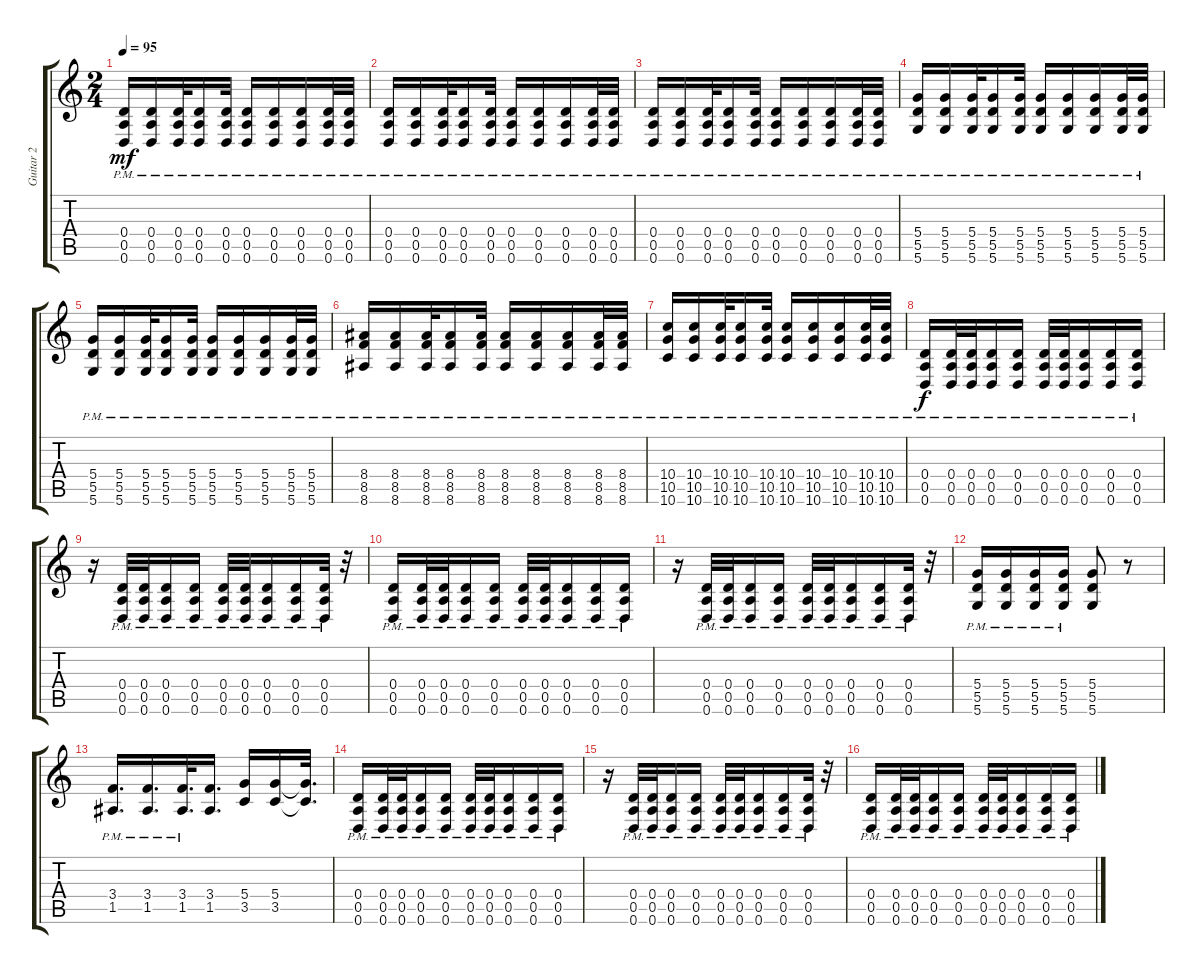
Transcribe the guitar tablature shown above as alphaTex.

\track ("Guitar 2" "Guitar 2") {instrument distortionguitar}
\staff {score tabs}
\tuning (E4 B3 G3 D3 A2 D2) {hide}
\ts (2 4)
\tempo 95
\clef g2
\ks c
(0.4{pm} 0.5{pm} 0.6{pm}).16{dy mf} (0.4{pm} 0.5{pm} 0.6{pm}).16 (0.4{pm} 0.5{pm} 0.6{pm}).32 (0.4{pm} 0.5{pm} 0.6{pm}).16 (0.4{pm} 0.5{pm} 0.6{pm}).32 (0.4{pm} 0.5{pm} 0.6{pm}).16 (0.4{pm} 0.5{pm} 0.6{pm}).16 (0.4{pm} 0.5{pm} 0.6{pm}).16 (0.4{pm} 0.5{pm} 0.6{pm}).32 (0.4{pm} 0.5{pm} 0.6{pm}).32 |
(0.4{pm} 0.5{pm} 0.6{pm}).16 (0.4{pm} 0.5{pm} 0.6{pm}).16 (0.4{pm} 0.5{pm} 0.6{pm}).32 (0.4{pm} 0.5{pm} 0.6{pm}).16 (0.4{pm} 0.5{pm} 0.6{pm}).32 (0.4{pm} 0.5{pm} 0.6{pm}).16 (0.4{pm} 0.5{pm} 0.6{pm}).16 (0.4{pm} 0.5{pm} 0.6{pm}).16 (0.4{pm} 0.5{pm} 0.6{pm}).32 (0.4{pm} 0.5{pm} 0.6{pm}).32 |
(0.4{pm} 0.5{pm} 0.6{pm}).16 (0.4{pm} 0.5{pm} 0.6{pm}).16 (0.4{pm} 0.5{pm} 0.6{pm}).32 (0.4{pm} 0.5{pm} 0.6{pm}).16 (0.4{pm} 0.5{pm} 0.6{pm}).32 (0.4{pm} 0.5{pm} 0.6{pm}).16 (0.4{pm} 0.5{pm} 0.6{pm}).16 (0.4{pm} 0.5{pm} 0.6{pm}).16 (0.4{pm} 0.5{pm} 0.6{pm}).32 (0.4{pm} 0.5{pm} 0.6{pm}).32 |
(5.4{pm} 5.5{pm} 5.6{pm}).16 (5.4{pm} 5.5{pm} 5.6{pm}).16 (5.4{pm} 5.5{pm} 5.6{pm}).32 (5.4{pm} 5.5{pm} 5.6{pm}).16 (5.4{pm} 5.5{pm} 5.6{pm}).32 (5.4{pm} 5.5{pm} 5.6{pm}).16 (5.4{pm} 5.5{pm} 5.6{pm}).16 (5.4{pm} 5.5{pm} 5.6{pm}).16 (5.4{pm} 5.5{pm} 5.6{pm}).32 (5.4{pm} 5.5{pm} 5.6{pm}).32 |
(5.4{pm} 5.5{pm} 5.6{pm}).16 (5.4{pm} 5.5{pm} 5.6{pm}).16 (5.4{pm} 5.5{pm} 5.6{pm}).32 (5.4{pm} 5.5{pm} 5.6{pm}).16 (5.4{pm} 5.5{pm} 5.6{pm}).32 (5.4{pm} 5.5{pm} 5.6{pm}).16 (5.4{pm} 5.5{pm} 5.6{pm}).16 (5.4{pm} 5.5{pm} 5.6{pm}).16 (5.4{pm} 5.5{pm} 5.6{pm}).32 (5.4{pm} 5.5{pm} 5.6{pm}).32 |
(8.4{pm} 8.5{pm} 8.6{pm}).16 (8.4{pm} 8.5{pm} 8.6{pm}).16 (8.4{pm} 8.5{pm} 8.6{pm}).32 (8.4{pm} 8.5{pm} 8.6{pm}).16 (8.4{pm} 8.5{pm} 8.6{pm}).32 (8.4{pm} 8.5{pm} 8.6{pm}).16 (8.4{pm} 8.5{pm} 8.6{pm}).16 (8.4{pm} 8.5{pm} 8.6{pm}).16 (8.4{pm} 8.5{pm} 8.6{pm}).32 (8.4{pm} 8.5{pm} 8.6{pm}).32 |
(10.4{pm} 10.5{pm} 10.6{pm}).16 (10.4{pm} 10.5{pm} 10.6{pm}).16 (10.4{pm} 10.5{pm} 10.6{pm}).32 (10.4{pm} 10.5{pm} 10.6{pm}).16 (10.4{pm} 10.5{pm} 10.6{pm}).32 (10.4{pm} 10.5{pm} 10.6{pm}).16 (10.4{pm} 10.5{pm} 10.6{pm}).16 (10.4{pm} 10.5{pm} 10.6{pm}).16 (10.4{pm} 10.5{pm} 10.6{pm}).32 (10.4{pm} 10.5{pm} 10.6{pm}).32 |
(0.4{pm} 0.5{pm} 0.6{pm}).16{dy f} (0.4{pm} 0.5{pm} 0.6{pm}).32 (0.4{pm} 0.5{pm} 0.6{pm}).32 (0.4{pm} 0.5{pm} 0.6{pm}).16 (0.4{pm} 0.5{pm} 0.6{pm}).16 (0.4{pm} 0.5{pm} 0.6{pm}).32 (0.4{pm} 0.5{pm} 0.6{pm}).32 (0.4{pm} 0.5{pm} 0.6{pm}).16 (0.4{pm} 0.5{pm} 0.6{pm}).16 (0.4{pm} 0.5{pm} 0.6{pm}).16 |
r.16 (0.4{pm} 0.5{pm} 0.6{pm}).32 (0.4{pm} 0.5{pm} 0.6{pm}).32 (0.4{pm} 0.5{pm} 0.6{pm}).16 (0.4{pm} 0.5{pm} 0.6{pm}).16 (0.4{pm} 0.5{pm} 0.6{pm}).32 (0.4{pm} 0.5{pm} 0.6{pm}).32 (0.4{pm} 0.5{pm} 0.6{pm}).16 (0.4{pm} 0.5{pm} 0.6{pm}).16 (0.4{pm} 0.5{pm} 0.6{pm}).32 r.32 |
(0.4{pm} 0.5{pm} 0.6{pm}).16 (0.4{pm} 0.5{pm} 0.6{pm}).32 (0.4{pm} 0.5{pm} 0.6{pm}).32 (0.4{pm} 0.5{pm} 0.6{pm}).16 (0.4{pm} 0.5{pm} 0.6{pm}).16 (0.4{pm} 0.5{pm} 0.6{pm}).32 (0.4{pm} 0.5{pm} 0.6{pm}).32 (0.4 0.5{pm} 0.6{pm}).16 (0.4{pm} 0.5{pm} 0.6{pm}).16 (0.4{pm} 0.5{pm} 0.6{pm}).16 |
r.16 (0.4{pm} 0.5{pm} 0.6{pm}).32 (0.4{pm} 0.5{pm} 0.6{pm}).32 (0.4{pm} 0.5{pm} 0.6{pm}).16 (0.4{pm} 0.5{pm} 0.6{pm}).16 (0.4{pm} 0.5{pm} 0.6{pm}).32 (0.4{pm} 0.5{pm} 0.6{pm}).32 (0.4{pm} 0.5{pm} 0.6{pm}).16 (0.4{pm} 0.5{pm} 0.6{pm}).16 (0.4{pm} 0.5{pm} 0.6{pm}).32 r.32 |
(5.4{pm} 5.5{pm} 5.6{pm}).16 (5.4{pm} 5.5{pm} 5.6{pm}).16 (5.4{pm} 5.5{pm} 5.6{pm}).16 (5.4{pm} 5.5{pm} 5.6{pm}).16 (5.4 5.5 5.6).8 r.8 |
(3.4{pm} 1.5{pm}).16{d} (3.4{pm} 1.5{pm}).16{d} (3.4{pm} 1.5{pm}).32{d} (3.4 1.5).16{d} (5.4 3.5).16 (5.4 3.5).16 (5.4{t} 3.5{t}).32{d} |
(0.4{pm} 0.5{pm} 0.6{pm}).16 (0.4{pm} 0.5{pm} 0.6{pm}).32 (0.4{pm} 0.5{pm} 0.6{pm}).32 (0.4{pm} 0.5{pm} 0.6{pm}).16 (0.4{pm} 0.5{pm} 0.6{pm}).16 (0.4{pm} 0.5{pm} 0.6{pm}).32 (0.4{pm} 0.5{pm} 0.6{pm}).32 (0.4{pm} 0.5{pm} 0.6{pm}).16 (0.4{pm} 0.5{pm} 0.6{pm}).16 (0.4{pm} 0.5{pm} 0.6{pm}).16 |
r.16 (0.4{pm} 0.5{pm} 0.6{pm}).32 (0.4{pm} 0.5{pm} 0.6{pm}).32 (0.4{pm} 0.5{pm} 0.6{pm}).16 (0.4{pm} 0.5{pm} 0.6{pm}).16 (0.4{pm} 0.5{pm} 0.6{pm}).32 (0.4{pm} 0.5{pm} 0.6{pm}).32 (0.4{pm} 0.5{pm} 0.6{pm}).16 (0.4{pm} 0.5{pm} 0.6{pm}).16 (0.4{pm} 0.5{pm} 0.6{pm}).32 r.32 |
(0.4{pm} 0.5{pm} 0.6{pm}).16 (0.4{pm} 0.5{pm} 0.6{pm}).32 (0.4{pm} 0.5{pm} 0.6{pm}).32 (0.4{pm} 0.5{pm} 0.6{pm}).16 (0.4{pm} 0.5{pm} 0.6{pm}).16 (0.4{pm} 0.5{pm} 0.6{pm}).32 (0.4{pm} 0.5{pm} 0.6{pm}).32 (0.4 0.5{pm} 0.6{pm}).16 (0.4{pm} 0.5{pm} 0.6{pm}).16 (0.4{pm} 0.5{pm} 0.6{pm}).16
